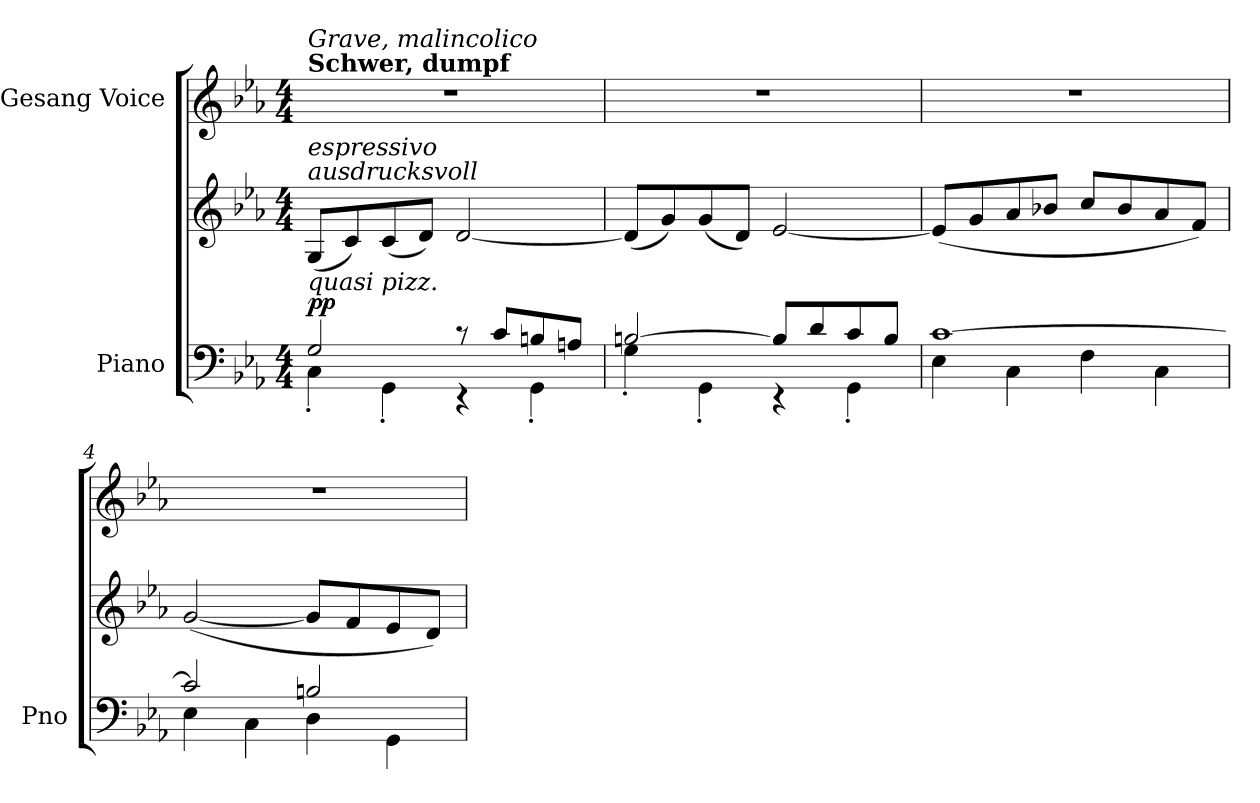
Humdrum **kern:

**kern	**kern	**dynam	**kern
*part2	*part2	*part2	*part1
*staff3	*staff2	*staff2/3	*staff1
*I"Piano	*	*	*I"Gesang Voice
*I'Pno	*	*	*
*clefF4	*clefG2	*	*clefG2
*k[b-e-a-]	*k[b-e-a-]	*	*k[b-e-a-]
*M4/4	*M4/4	*	*M4/4
=1	=1	=1	=1
*^	*	*	*
!	!	!	!	!LO:TX:a:B:t=Schwer, dumpf
!	!	!	!	!LO:TX:i:t=Grave, malincolico
!	!	!LO:TX:i:t=ausdrucksvoll	!	!
!	!	!LO:TX:i:t=espressivo	!	!
!LO:TX:i:t=quasi pizz.	!	!	!	!
!	!	!	!LO:DY:a=2	!
2G/	4C'\	(8G/L	pp	1r
.	.	8c/)	.	.
.	4GG'\	(8c/	.	.
.	.	8d/J)	.	.
8r	4r	[2d/	.	.
8c/L	.	.	.	.
8Bn/	4GG'\	.	.	.
8An/J	.	.	.	.
=2	=2	=2	=2	=2
[2Bn/	4G'\	(8d/L]	.	1r
.	.	8g/)	.	.
.	4GG'\	(8g/	.	.
.	.	8d/J)	.	.
8B/L]	4r	[2e-/	.	.
8d/	.	.	.	.
8c/	4GG'\	.	.	.
8B/J	.	.	.	.
=3	=3	=3	=3	=3
[1c	4E-\	(8e-/L]	.	1r
.	.	8g/	.	.
.	4C\	8a-/	.	.
.	.	8b-X/J	.	.
.	4F\	8cc/L	.	.
.	.	8b-/	.	.
.	4C\	8a-/	.	.
.	.	8f/J)	.	.
=4	=4	=4	=4	=4
2c/]	4E-\	([2g/	.	1r
.	4C\	.	.	.
2Bn/	4D\	8g/L]	.	.
.	.	8f/	.	.
.	4GG\	8e-/	.	.
.	.	8d/J)	.	.
*v	*v	*	*	*
=	=	=	=
*-	*-	*-	*-
